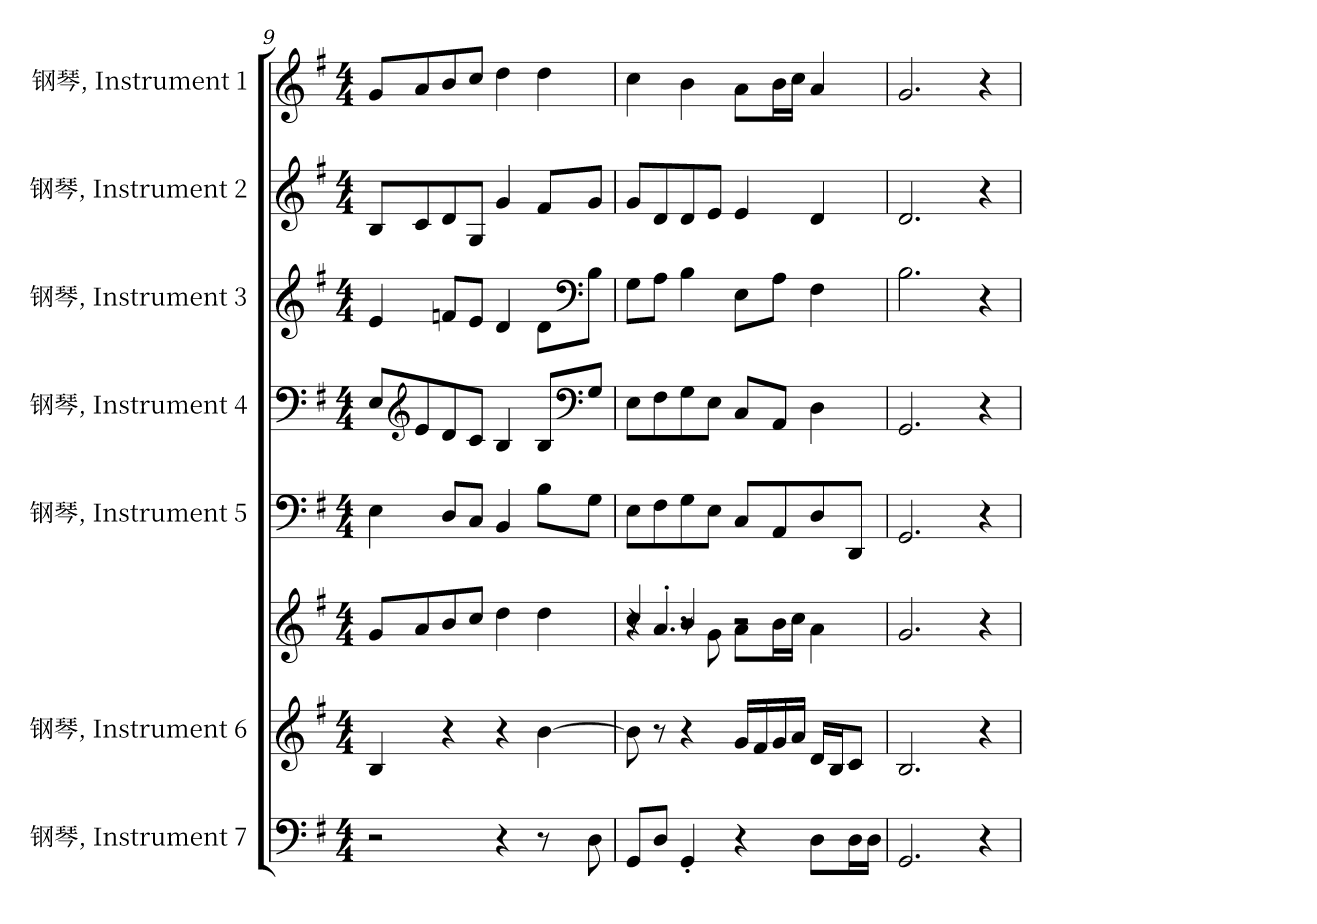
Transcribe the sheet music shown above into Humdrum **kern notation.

**kern	**kern	**kern	**kern	**kern	**kern	**kern	**kern
*part7	*part6	*part6	*part5	*part4	*part3	*part2	*part1
*staff8	*staff7	*staff6	*staff5	*staff4	*staff3	*staff2	*staff1
*I"钢琴, Instrument 7	*I"钢琴, Instrument 6	*	*I"钢琴, Instrument 5	*I"钢琴, Instrument 4	*I"钢琴, Instrument 3	*I"钢琴, Instrument 2	*I"钢琴, Instrument 1
*clefF4	*clefG2	*clefG2	*clefF4	*clefF4	*clefG2	*clefG2	*clefG2
*k[f#]	*k[f#]	*k[f#]	*k[f#]	*k[f#]	*k[f#]	*k[f#]	*k[f#]
*M4/4	*M4/4	*M4/4	*M4/4	*M4/4	*M4/4	*M4/4	*M4/4
=9	=9	=9	=9	=9	=9	=9	=9
2r	4B/	8g/L	4E\	8E/L	4e/	8B/L	8g/L
*	*	*	*	*clefG2	*	*	*
.	.	8a/	.	8e/	.	8c/	8a/
.	4r	8b/	8D/L	8d/	8fn/L	8d/	8b/
.	.	8cc/J	8C/J	8c/J	8e/J	8G/J	8cc/J
4r	4r	4dd\	4BB/	4B/	4d/	4g/	4dd\
8r	[4b\	4dd\	8B\L	8B/L	8d\L	8f#/L	4dd\
*	*	*	*	*clefF4	*clefF4	*	*
8D\	.	.	8G\J	8G/J	8B\J	8g/J	.
=10	=10	=10	=10	=10	=10	=10	=10
*	*	*^	*	*	*	*	*
*	*	*	*^	*	*	*	*	*
8GG/L	8b\]	4cc/	4r	8r	8E\L	8E\L	8G\L	8g/L	4cc\
8D/J	8r	.	.	4.a'/	8F#\	8F#\	8A\J	8d/	.
4GG'/	4r	4b/	8r	.	8G\	8G\	4B\	8d/	4b\
.	.	.	8g\	.	8E\J	8E\J	.	8e/J	.
4r	16g/LL	2r	8a\L	2r	8C/L	8C/L	8E\L	4e/	8a\L
.	16f#/	.	.	.	.	.	.	.	.
.	16g/	.	16b\L	.	8AA/	8AA/J	8A\J	.	16b\L
.	16a/JJ	.	16cc\JJ	.	.	.	.	.	16cc\JJ
8D\L	16d/LL	.	4a\	.	8D/	4D\	4F#\	4d/	4a/
.	16B/J	.	.	.	.	.	.	.	.
16D\L	8c/J	.	.	.	8DD/J	.	.	.	.
16D\JJ	.	.	.	.	.	.	.	.	.
*	*	*v	*v	*v	*	*	*	*	*
!!LO:PB:g=z
=11	=11	=11	=11	=11	=11	=11	=11
2.GG/	2.B/	2.g/	2.GG/	2.GG/	2.B\	2.d/	2.g/
4r	4r	4r	4r	4r	4r	4r	4r
=	=	=	=	=	=	=	=
*-	*-	*-	*-	*-	*-	*-	*-
